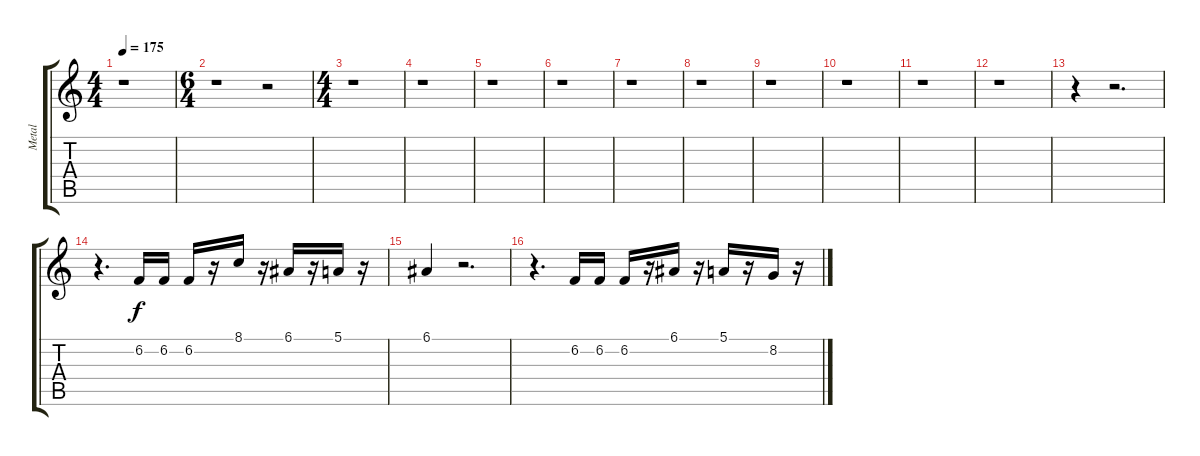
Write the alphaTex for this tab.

\track ("Metal" "Metal") {instrument brasssection}
\staff {score tabs}
\tuning (E4 B3 G3 D3 A2 E2) {hide}
\ts (4 4)
\tempo 175
\clef g2
\ks c
r.1{dy f} |
\ts (6 4)
r.1 r.2 |
\ts (4 4)
r.1 |
r.1 |
r.1 |
r.1 |
r.1 |
r.1 |
r.1 |
r.1 |
r.1 |
r.1 |
r.4 r.2{d} |
r.4{d} 6.2.16 6.2.16 6.2.16 r.16 8.1.16 r.16 6.1.16 r.16 5.1.16 r.16 |
6.1.4 r.2{d} |
r.4{d} 6.2.16 6.2.16 6.2.16 r.16 6.1.16 r.16 5.1.16 r.16 8.2.16 r.16
